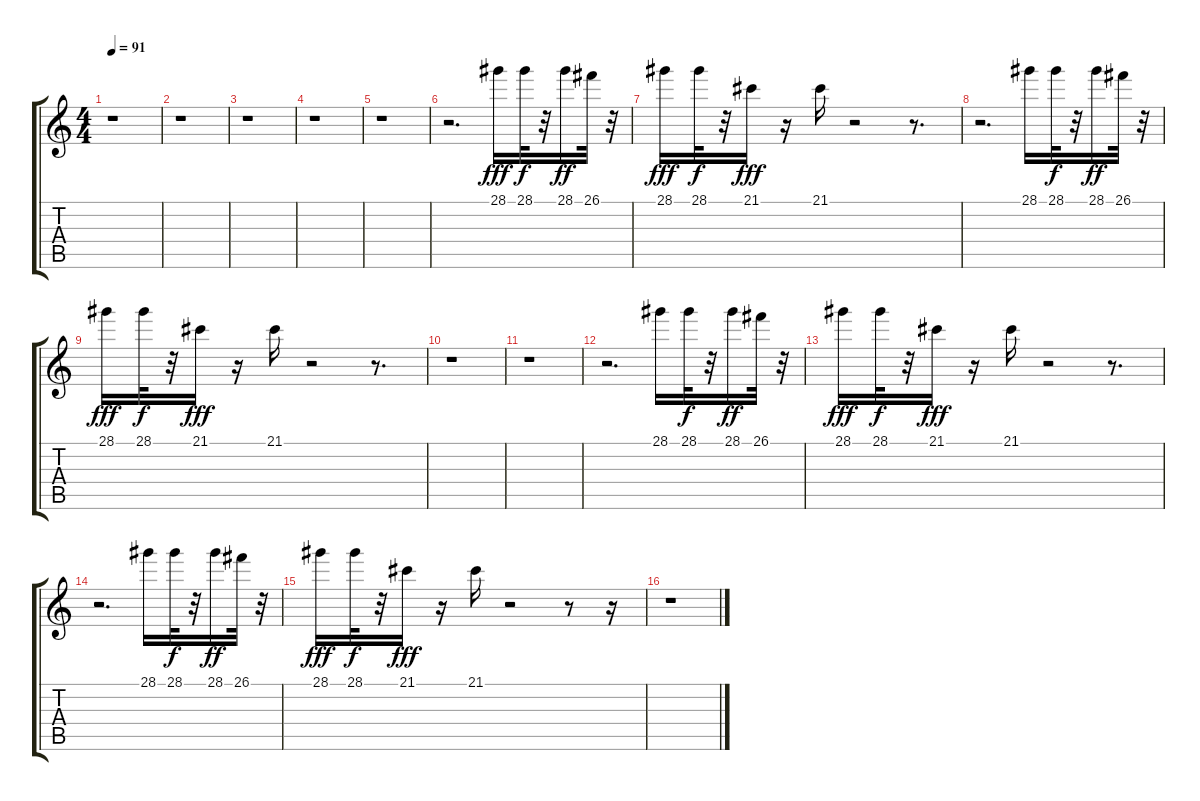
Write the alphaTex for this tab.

\track "" {instrument ocarina}
\staff {score tabs}
\tuning (E4 B3 G3 D3 A2 E2) {hide}
\ts (4 4)
\tempo 91
\clef g2
\ks c
r.1{dy fff} |
r.1 |
r.1 |
r.1 |
r.1 |
r.2{d} 28.1.16 28.1.32{dy f} r.32 28.1.16{dy ff} 26.1.32 r.32 |
28.1.16{dy fff} 28.1.32{dy f} r.32 21.1.16{dy fff} r.16 21.1.16 r.2 r.8{d} |
r.2{d} 28.1.16 28.1.32{dy f} r.32 28.1.16{dy ff} 26.1.32 r.32 |
28.1.16{dy fff} 28.1.32{dy f} r.32 21.1.16{dy fff} r.16 21.1.16 r.2 r.8{d} |
r.1 |
r.1 |
r.2{d} 28.1.16 28.1.32{dy f} r.32 28.1.16{dy ff} 26.1.32 r.32 |
28.1.16{dy fff} 28.1.32{dy f} r.32 21.1.16{dy fff} r.16 21.1.16 r.2 r.8{d} |
r.2{d} 28.1.16 28.1.32{dy f} r.32 28.1.16{dy ff} 26.1.32 r.32 |
28.1.16{dy fff} 28.1.32{dy f} r.32 21.1.16{dy fff} r.16 21.1.16 r.2 r.8 r.16 |
r.1
